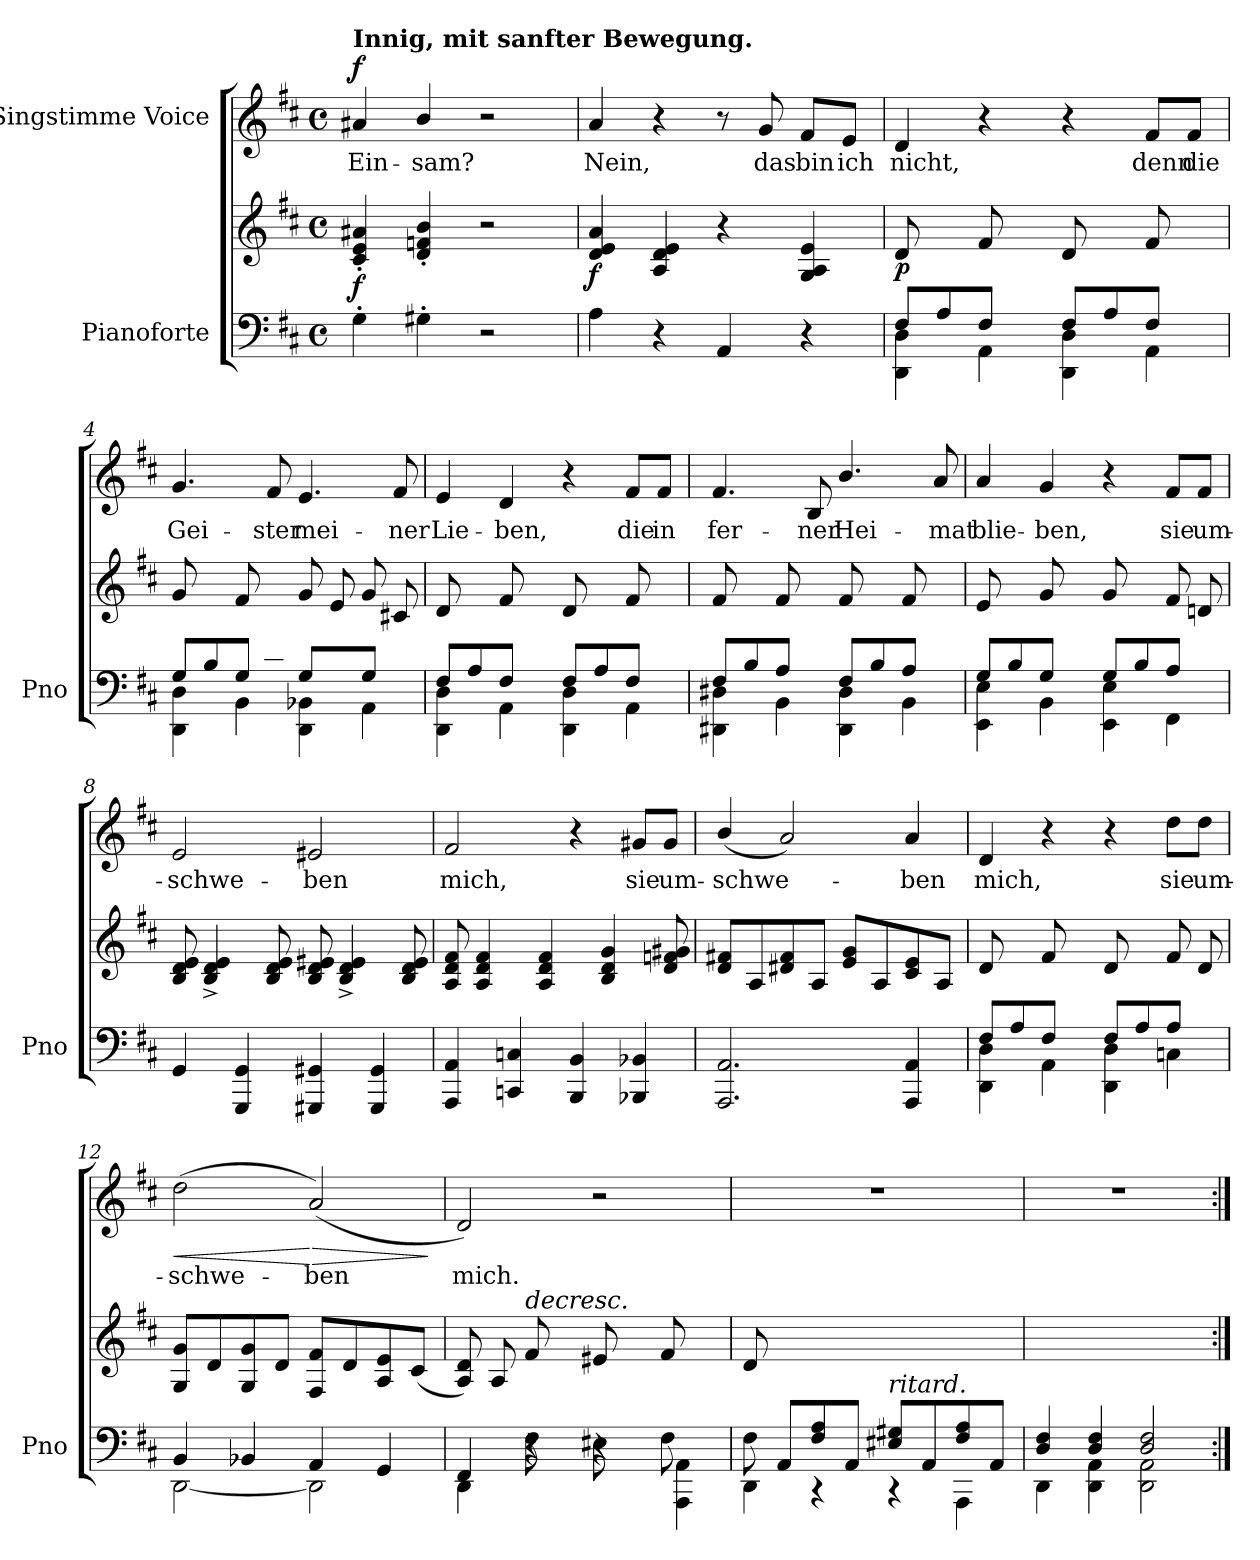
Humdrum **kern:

**kern	**kern	**dynam	**kern	**text	**dynam
*part2	*part2	*part2	*part1	*part1	*part1
*staff3	*staff2	*staff2/3	*staff1	*staff1	*staff1
*I"Pianoforte	*	*	*I"Singstimme Voice	*	*
*I'Pno	*	*	*	*	*
*clefF4	*clefG2	*	*clefG2	*	*
*k[f#c#]	*k[f#c#]	*	*k[f#c#]	*	*
*M4/4	*M4/4	*	*M4/4	*	*
*met(c)	*met(c)	*	*met(c)	*	*
=1	=1	=1	=1	=1	=1
!	!	!	!LO:TX:a:B:t=Innig, mit sanfter Bewegung.	!	!
!	!	!LO:DY:b	!	!	!LO:DY:a
4G'\	4c#/' 4e/' 4a#X/'	f	4a#X/	Ein-	f
4G#X'\	4d/' 4fn/' 4b/'	.	4b/	-sam?	.
2r	2r	.	2r	.	.
=2	=2	=2	=2	=2	=2
!	!	!LO:DY:b	!	!	!
4A\	4d/ 4e/ 4a/	f	4a/	Nein,	.
4r	4A/ 4d/ 4e/	.	4r	.	.
4AA/	4r	.	8r	.	.
.	.	.	8g/	das	.
4r	4G/ 4A/ 4e/	.	8f#/L	bin	.
.	.	.	8e/J	ich	.
=3	=3	=3	=3	=3	=3
*^	*	*	*	*	*
*	*^	*	*	*	*	*
!	!	!	!	!LO:DY:b	!	!	!
4.ryy	8F#/L	4DD\ 4D\	8d/L	p	4d/	nicht,	.
.	8A/	.	8ryy	.	.	.	.
.	8F#/J	4AA\	8f#/	.	4r	.	.
8A/J	8ryy	.	8ryy	.	.	.	.
4.ryy	8F#/L	4DD\ 4D\	8d/L	.	4r	.	.
.	8A/	.	8ryy	.	.	.	.
.	8F#/J	4AA\	8f#/	.	8f#/L	denn	.
8A/J	8ryy	.	8ryy	.	8f#/J	die	.
=4	=4	=4	=4	=4	=4	=4	=4
*	*	*	*^	*	*	*	*
4.ryy	8G/L	4DD\ 4D\	8g/L	8ryy	.	4.g/	Gei-	.
*	*	*	*v	*v	*	*	*	*
.	8B/	.	8ryy	.	.	.	.
.	8G/J	4BB\	8f#/	.	.	.	.
8d/J	8ryy	.	8ryy	.	8f#/	-ster	.
2ryy	8G/L	4DD\ 4BB-X\	8g/L	.	4.e/	mei-	.
*	*	*	*^	*	*	*	*
.	8ryy	.	8ryy	8e/	.	.	.	.
.	8G/J	4AA\	8g/	4ryy	.	.	.	.
.	8ryy	.	8c#X/J	.	.	8f#/	-ner	.
*	*	*	*v	*v	*	*	*	*
=5	=5	=5	=5	=5	=5	=5	=5
4.ryy	8F#/L	4DD\ 4D\	8d/L	.	4e/	Lie-	.
.	8A/	.	8ryy	.	.	.	.
.	8F#/J	4AA\	8f#/	.	4d/	-ben,	.
8A/J	8ryy	.	8ryy	.	.	.	.
4.ryy	8F#/L	4DD\ 4D\	8d/L	.	4r	.	.
.	8A/	.	8ryy	.	.	.	.
.	8F#/J	4AA\	8f#/	.	8f#/L	die	.
8A/J	8ryy	.	8ryy	.	8f#/J	in	.
=6	=6	=6	=6	=6	=6	=6	=6
4.ryy	8F#/L	4DD#X\ 4D#X\	8f#/L	.	4.f#/	fer-	.
.	8B/	.	8ryy	.	.	.	.
.	8A/J	4BB\	8f#/	.	.	.	.
8B/J	8ryy	.	8ryy	.	8B/	-ner	.
4.ryy	8F#/L	4DD#\ 4D#\	8f#/L	.	4.b/	Hei-	.
.	8B/	.	8ryy	.	.	.	.
.	8A/J	4BB\	8f#/	.	.	.	.
8B/J	8ryy	.	8ryy	.	8a/	-mat	.
=7	=7	=7	=7	=7	=7	=7	=7
4.ryy	8G/L	4EE\ 4E\	8e/L	.	4a/	blie-	.
.	8B/	.	8ryy	.	.	.	.
.	8G/J	4BB\	8g/	.	4g/	-ben,	.
8B/J	8ryy	.	8ryy	.	.	.	.
2ryy	8G/L	4EE\ 4E\	8g/L	.	4r	.	.
.	8B/	.	8ryy	.	.	.	.
.	8A/J	4FF#\	8f#/	.	8f#/L	sie	.
.	8ryy	.	8dn/J	.	8f#/J	um-	.
*v	*v	*v	*	*	*	*	*
=8	=8	=8	=8	=8	=8
4GG/	8B/ 8d/ 8e/	.	2e/	-schwe-	.
.	4B/^ 4d/^ 4e/^	.	.	.	.
4GGG/ 4GG/	.	.	.	.	.
.	8B/ 8d/ 8e/	.	.	.	.
4GGG#X/ 4GG#X/	8B/ 8d/ 8e#X/	.	2e#X/	-ben	.
.	4B/^ 4d/^ 4e#/^	.	.	.	.
4GGG#/ 4GG#/	.	.	.	.	.
.	8B/ 8d/ 8e#/	.	.	.	.
=9	=9	=9	=9	=9	=9
4AAA/ 4AA/	8A/ 8d/ 8f#/	.	2f#/	mich,	.
.	4A/ 4d/ 4f#/	.	.	.	.
4CCn/ 4Cn/	.	.	.	.	.
.	4A/ 4d/ 4f#/	.	.	.	.
4BBB/ 4BB/	.	.	4r	.	.
.	4B/ 4d/ 4g/	.	.	.	.
4BBB-X/ 4BB-X/	.	.	8g#X/L	sie	.
.	8d/ 8fn/ 8g#X/	.	8g#/J	um-	.
=10	=10	=10	=10	=10	=10
2.AAA/ 2.AA/	8d/ 8f#X/L	.	(4b/	-schwe-	.
.	8A/	.	.	.	.
.	8d#X/ 8f#/	.	2a/)	.	.
.	8A/J	.	.	.	.
.	8e/ 8g/L	.	.	.	.
.	8A/	.	.	.	.
4AAA/ 4AA/	8c#/ 8e/	.	4a/	-ben	.
.	8A/J	.	.	.	.
=11	=11	=11	=11	=11	=11
*^	*	*	*	*	*
*	*^	*	*	*	*	*
4.ryy	8F#/L	4DD\ 4D\	8d/L	.	4d/	mich,	.
.	8A/	.	8ryy	.	.	.	.
.	8F#/J	4AA\	8f#/	.	4r	.	.
8A/J	8ryy	.	8ryy	.	.	.	.
2ryy	8F#/L	4DD\ 4D\	8d/L	.	4r	.	.
.	8A/	.	8ryy	.	.	.	.
.	8A/J	4Cn\	8f#/	.	8dd\L	sie	.
.	8ryy	.	8d/J	.	8dd\J	um-	.
*	*v	*v	*	*	*	*	*
=12	=12	=12	=12	=12	=12	=12
!	!	!	!	!	!	!LO:HP:b
4BB/	[2DD\	8G/ 8g/L	.	(<2dd\	-schwe-	<
.	.	8d/	.	.	.	.
4BB-X/	.	8G/ 8g/	.	.	.	.
.	.	8d/J	.	.	.	.
!	!	!	!	!	!	!LO:HP:n=1:b
4AA/	2DD\]	8F#/ 8f#/L	.	(2a/)	-ben	[ >
.	.	8d/	.	.	.	.
4GG/	.	8A/ 8e/	.	.	.	.
.	.	(8c#/J	.	.	.	.
*v	*v	*	*	*	*	*
.	.	.	.	.	]
=13	=13	=13	=13	=13	=13
*^	*	*	*	*	*
*	*^	*	*	*	*	*
*	*	*^	*	*	*	*	*
4.ryy	4ryy	4FF#/	4DD\	8A/ 8d/L)	.	2d/)	mich.	.
.	.	.	.	8A/	.	.	.	.
!	!	!	!	!LO:TX:a:i:t=decresc.	!	!	!	!
.	8F#\	4r	2.ryy	8f#/	.	.	.	.
8A/J	8ryy	.	.	8ryy	.	.	.	.
8ryy	8E#X\	4r	.	8e#X/L	.	2r	.	.
8G#X/	8ryy	.	.	8ryy	.	.	.	.
8ryy	8F#\	4AAA\ 4AA\	.	8f#/	.	.	.	.
8A/J	8ryy	.	.	8ryy	.	.	.	.
*	*	*v	*v	*	*	*	*	*
=14	=14	=14	=14	=14	=14	=14	=14
8ryy	8F#\	4DD\	8d/	.	1r	.	.
8AA/L	2..ryy	.	2..ryy	.	.	.	.
8F#/ 8A/	.	4r	.	.	.	.	.
8AA/J	.	.	.	.	.	.	.
!LO:TX:a:i:t=ritard.	!	!	!	!	!	!	!
8E#X/ 8G#X/L	.	4r	.	.	.	.	.
8AA/	.	.	.	.	.	.	.
8F#/ 8A/	.	4AAA\	.	.	.	.	.
8AA/J	.	.	.	.	.	.	.
*	*v	*v	*	*	*	*	*
=15	=15	=15	=15	=15	=15	=15
4D/ 4F#/	4DD\	1ryy	.	1r	.	.
4D/ 4F#/	4DD\ 4AA\	.	.	.	.	.
2D/ 2F#/	2DD\ 2AA\	.	.	.	.	.
*v	*v	*	*	*	*	*
=:|!	=:|!	=:|!	=:|!	=:|!	=:|!
*-	*-	*-	*-	*-	*-
